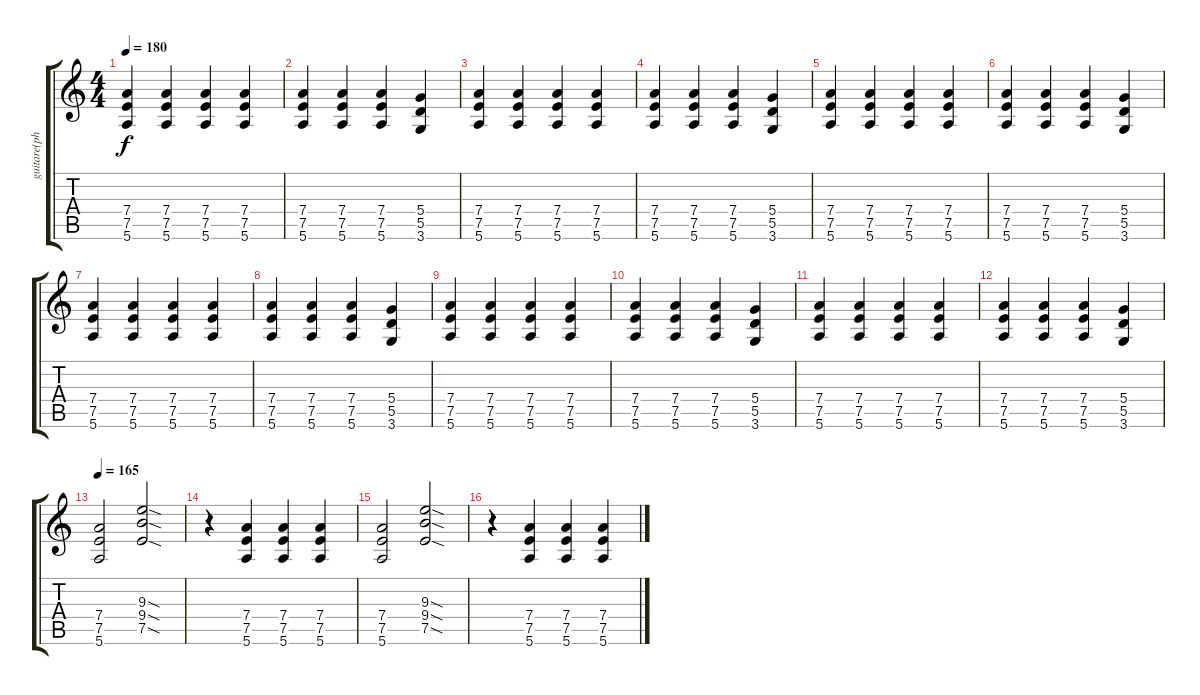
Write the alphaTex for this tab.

\track ("guitare(phil)" "guitare(ph") {instrument distortionguitar}
\staff {score tabs}
\tuning (E4 B3 G3 D3 A2 E2) {hide}
\ts (4 4)
\tempo 180
\clef g2
\ks c
(7.4 7.5 5.6).4{dy f} (7.4 7.5 5.6).4 (7.4 7.5 5.6).4 (7.4 7.5 5.6).4 |
(7.4 7.5 5.6).4 (7.4 7.5 5.6).4 (7.4 7.5 5.6).4 (5.4 5.5 3.6).4 |
(7.4 7.5 5.6).4 (7.4 7.5 5.6).4 (7.4 7.5 5.6).4 (7.4 7.5 5.6).4 |
(7.4 7.5 5.6).4 (7.4 7.5 5.6).4 (7.4 7.5 5.6).4 (5.4 5.5 3.6).4 |
(7.4 7.5 5.6).4 (7.4 7.5 5.6).4 (7.4 7.5 5.6).4 (7.4 7.5 5.6).4 |
(7.4 7.5 5.6).4 (7.4 7.5 5.6).4 (7.4 7.5 5.6).4 (5.4 5.5 3.6).4 |
(7.4 7.5 5.6).4 (7.4 7.5 5.6).4 (7.4 7.5 5.6).4 (7.4 7.5 5.6).4 |
(7.4 7.5 5.6).4 (7.4 7.5 5.6).4 (7.4 7.5 5.6).4 (5.4 5.5 3.6).4 |
(7.4 7.5 5.6).4 (7.4 7.5 5.6).4 (7.4 7.5 5.6).4 (7.4 7.5 5.6).4 |
(7.4 7.5 5.6).4 (7.4 7.5 5.6).4 (7.4 7.5 5.6).4 (5.4 5.5 3.6).4 |
(7.4 7.5 5.6).4 (7.4 7.5 5.6).4 (7.4 7.5 5.6).4 (7.4 7.5 5.6).4 |
(7.4 7.5 5.6).4 (7.4 7.5 5.6).4 (7.4 7.5 5.6).4 (5.4 5.5 3.6).4 |
\tempo 165
(7.4 7.5 5.6).2 (9.3{sod} 9.4{sod} 7.5{sod}).2 |
r.4 (7.4 7.5 5.6).4 (7.4 7.5 5.6).4 (7.4 7.5 5.6).4 |
(7.4 7.5 5.6).2 (9.3{sod} 9.4{sod} 7.5{sod}).2 |
r.4 (7.4 7.5 5.6).4 (7.4 7.5 5.6).4 (7.4 7.5 5.6).4
